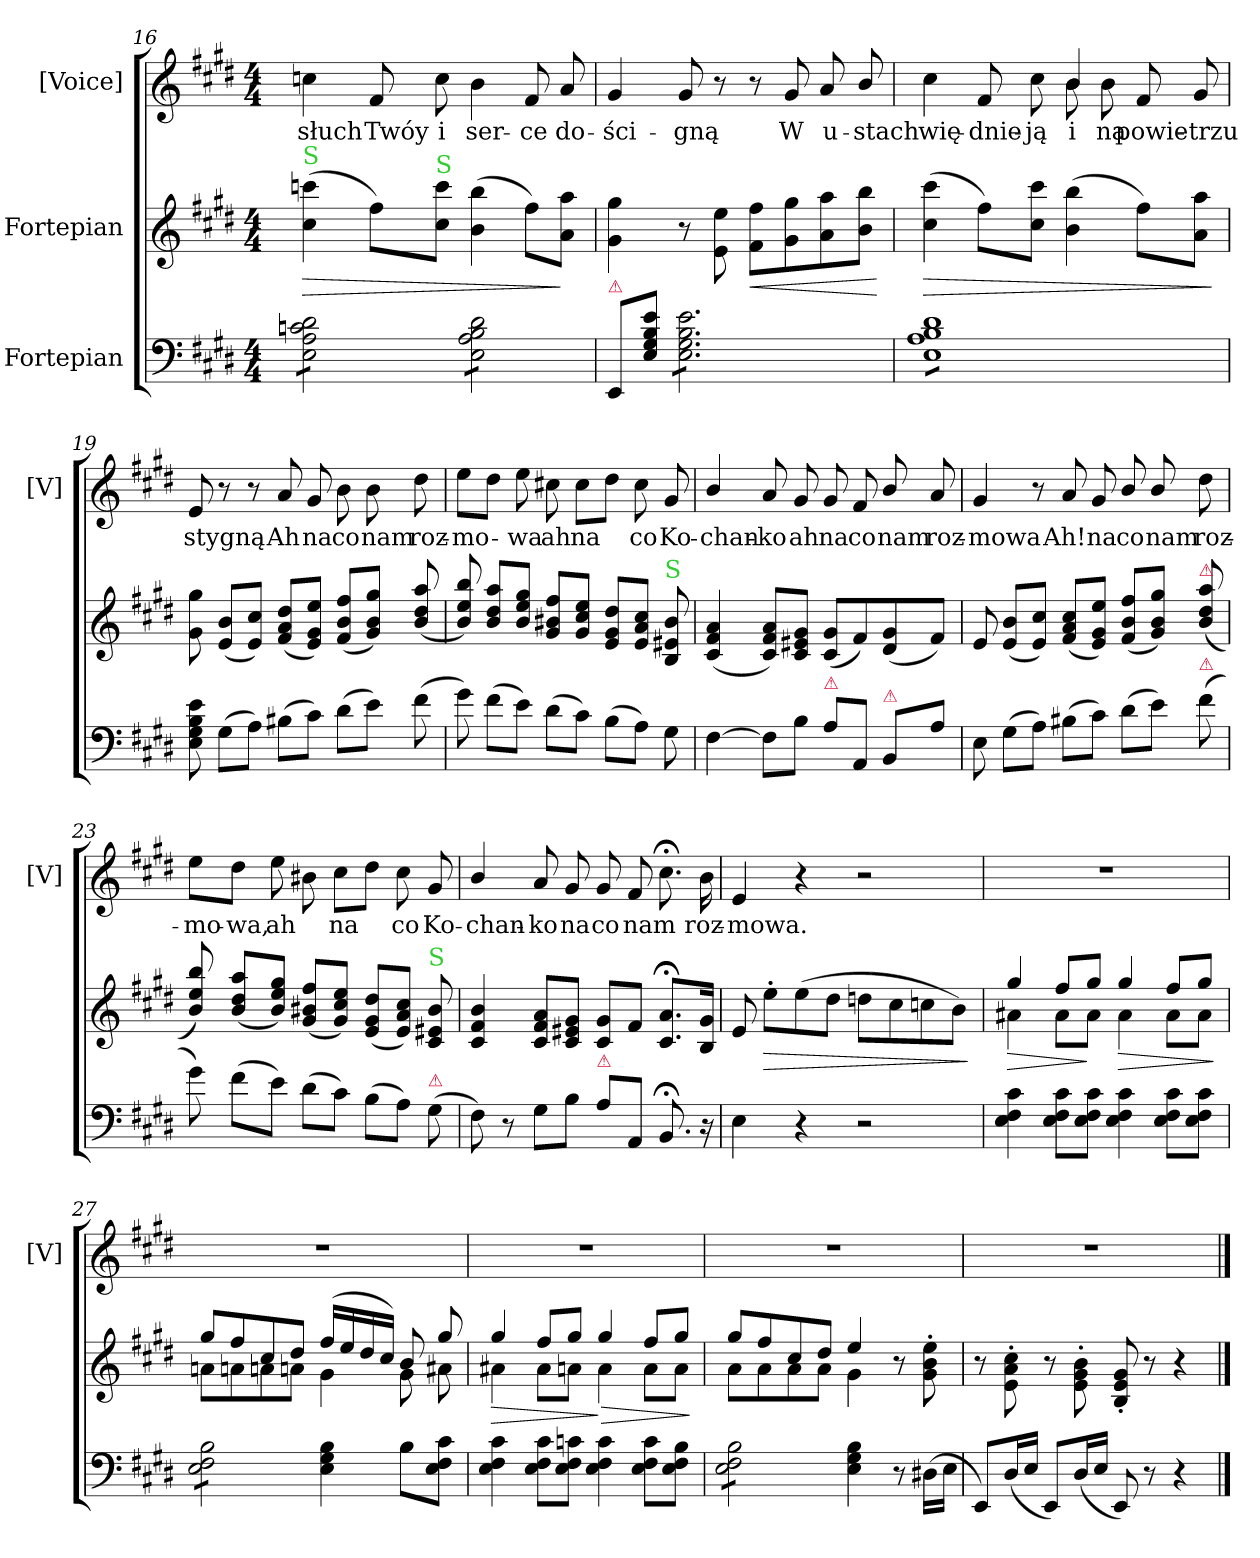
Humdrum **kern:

**kern	**kern	**dynam	**kern	**text
*part3	*part2	*part2	*part1	*part1
*staff3	*staff2	*staff2	*staff1	*staff1
*I"Fortepian	*I"Fortepian	*	*I"[Voice]	*
*	*	*	*I'[V]	*
*clefF4	*clefG2	*	*clefG2	*
*k[f#c#g#d#]	*k[f#c#g#d#]	*	*k[f#c#g#d#]	*
*M4/4	*M4/4	*	*M4/4	*
=16	=16	=16	=16	=16
!	!LO:TX:a:color=limegreen:t=S	!	!	!
!	!	!LO:HP:b	!	!
*tremolo	*	*	*	*
8E\ 8A\ 8cn\ 8d#\L	(>4cc#\ 4cccn\	>	4ccn\	słuch
8E\ 8A\ 8cn\ 8d#\	.	.	.	.
8E\ 8A\ 8cn\ 8d#\	8ff#\L)	.	8f#/	Twóy
!	!LO:TX:a:color=limegreen:t=S	!	!	!
8E\ 8A\ 8cn\ 8d#\J	8cc#\ 8ccc\J	.	8cc\	i
8E\ 8A\ 8B\ 8d#\L	(>4b\ 4bb\	.	4b\	ser-
8E\ 8A\ 8B\ 8d#\	.	.	.	.
8E\ 8A\ 8B\ 8d#\	8ff#\L)	.	8f#/	-ce
8E\ 8A\ 8B\ 8d#\J	8a\ 8aa\J	]	8a/	do-
*Xtremolo	*	*	*	*
=17	=17	=17	=17	=17
!LO:TX:a:color=crimson:t=⚠	!	!	!	!
8EE/L	4g#\ 4gg#\	.	4g#/	-ści-
8E\ 8G#\ 8B\ 8e\J	.	.	.	.
*tremolo	*	*	*	*
8E\ 8G#\ 8B\ 8e\L	8r	.	8g#/	-gną
8E\ 8G#\ 8B\ 8e\	8e\ 8ee\	.	8r	.
!	!	!LO:HP:b	!	!
8E\ 8G#\ 8B\ 8e\	8f#\ 8ff#\L	<	8r	.
8E\ 8G#\ 8B\ 8e\	8g#\ 8gg#\	.	8g#/	W
8E\ 8G#\ 8B\ 8e\	8a\ 8aa\	.	8a/	u-
8E\ 8G#\ 8B\ 8e\J	8b\ 8bb\J	.	8b/	-stach
.	.	[	.	.
=18	=18	=18	=18	=18
!	!	!LO:HP:b	!	!
*	*	*	*^	*
8E 8A 8B 8d#L	(>4cc#\ 4ccc#\	>	4cc#\	2rFyy	wię-
8E 8A 8B 8d#	.	.	.	.	.
8E 8A 8B 8d#	8ff#\L)	.	8f#/	.	-dnie-
8E 8A 8B 8d#	8cc#\ 8ccc#\J	.	8cc#\	.	-ją
8E 8A 8B 8d#	(>4b\ 4bb\	.	4b/	8b\	i
8E 8A 8B 8d#	.	.	.	8b\	na
8E 8A 8B 8d#	8ff#\L)	.	8f#/	4ryy	powie-
8E 8A 8B 8d#J	8a\ 8aa\J	.	8g#/	.	-trzu
*Xtremolo	*	*	*	*	*
*	*	*	*v	*v	*
.	.	]	.	.
=19	=19	=19	=19	=19
8E\ 8G#\ 8B\ 8e\	8g#\ 8gg#\	.	8e/	stygną
(>8G#\L	(<8e/ 8b/L	.	8r	.
8A\J)	8e/ 8cc#/J)	.	8r	.
(>8B#X\L	(<8f#/ 8a/ 8dd#/L	.	8a/	Ah
8c#\J)	8e/ 8g#/ 8ee/J)	.	8g#/	na
(>8d#\L	(<8f#/ 8b/ 8ff#/L	.	8b\	co
8e\J)	8g#/ 8b/ 8gg#/J)	.	8b\	nam
(>8f#\	(<8b/ 8dd#/ 8aa/	.	8dd#\	roz-
=20	=20	=20	=20	=20
8g#\)	8b/ 8ee/ 8bb/)	.	8ee\L	-mo-
(>8f#\L	8b/ 8dd#/ 8aa/L	.	8dd#\J	.
8e\J)	8b/ 8ee/ 8gg#/J	.	8ee\	-wa
(>8d#\L	8g#/ 8b#X/ 8ff#/L	.	8cc#X\	ah
8c#\J)	8g#/ 8cc#/ 8ee/J	.	8cc#\L	na
(>8B\L	8e/ 8g#/ 8dd#/L	.	8dd#\J	.
8A\J)	8e/ 8a/ 8cc#/J	.	8cc#\	-co
!	!LO:TX:a:color=limegreen:t=S	!	!	!
8G#\	8B/ 8e#X/ 8b#/	.	8g#/	Ko-
=21	=21	=21	=21	=21
[4F#\	(<4c#/ 4f#/ 4a/	.	4b/	-chan-
8F#\L]	8c#/ 8f#/ 8a/L)	.	8a/	-ko
8B\J	8c#/ 8e#X/ 8g#/J	.	8g#/	ah
!LO:TX:a:color=crimson:t=⚠	!	!	!	!
8A\L	(<8c#/ 8g#/L	.	8g#/	na
8AA/J	8f#/)	.	8f#/	co
!LO:TX:a:color=crimson:t=⚠	!	!	!	!
8BB/L	(<8d#/ 8g#/	.	8b/	nam
8A\J	8f#/J)	.	8a/	roz-
=22	=22	=22	=22	=22
8E\	8e/	.	4g#/	-mowa
(>8G#\L	(<8e/ 8b/L	.	.	.
8A\J)	8e/ 8cc#/J)	.	8r	.
(>8B#X\L	(<8f#/ 8a/ 8cc#/L	.	8a/	Ah!
8c#\J)	8e/ 8g#/ 8ee/J)	.	8g#/	na
(>8d#\L	(<8f#/ 8b/ 8ff#/L	.	8b/	co
8e\J)	8g#/ 8b/ 8gg#/J)	.	8b/	nam
!	!LO:TX:a:color=crimson:t=⚠	!	!	!
!LO:TX:a:color=crimson:t=⚠	!	!	!	!
(>8f#\	(<8b/ 8dd#/ 8aa/	.	8dd#\	roz-
=23	=23	=23	=23	=23
8g#\)	8b/ 8ee/ 8bb/)	.	8ee\L	-mo-
(>8f#\L	(<8b/ 8dd#/ 8aa/L	.	8dd#\J	-wa,
8e\J)	8b/ 8ee/ 8gg#/J)	.	8ee\	ah
(>8d#\L	(<8g#/ 8b#X/ 8ff#/L	.	8b#X\	.
8c#\J)	8g#/ 8cc#/ 8ee/J)	.	8cc#\L	na
(>8B\L	(<8e/ 8g#/ 8dd#/L	.	8dd#\J	.
8A\J)	8e/ 8a/ 8cc#/J)	.	8cc#\	co
!	!LO:TX:a:color=limegreen:t=S	!	!	!
!LO:TX:a:color=crimson:t=⚠	!	!	!	!
(>8G#\	8c#/ 8e#X/ 8b#/	.	8g#/	Ko-
=24	=24	=24	=24	=24
8F#\)	4c#/ 4f#/ 4b/	.	4b/	-chan-
8r	.	.	.	.
8G#\L	8c#/ 8f#/ 8a/L	.	8a/	-ko
8B\J	8c#/ 8e#X/ 8g#/J	.	8g#/	na
!LO:TX:a:color=crimson:t=⚠	!	!	!	!
8A\L	8c#/ 8g#/L	.	8g#/	co
8AA/J	8f#/J	.	8f#/	nam
8.BB;/	8.c#;</ 8.a;</L	.	8.cc#;<\	.
16r	16B/ 16g#/Jk	.	16b\	roz-
=25	=25	=25	=25	=25
4E\	8e/	.	4e/	-mowa.
!	!	!LO:HP:b	!	!
.	8ee'>\L	>	.	.
4r	(>8ee\	.	4r	.
.	8dd#\J	.	.	.
2r	8ddn\L	.	2r	.
.	8cc#\	.	.	.
.	8ccn\	.	.	.
.	8b\J)	.	.	.
.	.	]	.	.
=26	=26	=26	=26	=26
*	*^	*	*	*
!	!	!	!LO:HP:b	!	!
4E\ 4F#\ 4c#\	4gg#/	4a#X\	>	1r	.
8E\ 8F#\ 8c#\L	8ff#/L	8a#\L	.	.	.
8E\ 8F#\ 8c#\J	8gg#/J	8a#\J	]	.	.
!	!	!	!LO:HP:b	!	!
4E\ 4F#\ 4c#\	4gg#/	4a#\	>	.	.
8E\ 8F#\ 8c#\L	8ff#/L	8a#\L	.	.	.
8E\ 8F#\ 8c#\J	8gg#/J	8a#\J	.	.	.
*	*v	*v	*	*	*
.	.	]	.	.
=27	=27	=27	=27	=27
*	*^	*	*	*
*tremolo	*	*	*	*	*
*	*tremolo	*	*	*	*
8E\ 8F#\ 8B\L	8gg#/L	8an\L	.	1r	.
8E\ 8F#\ 8B\	8ff#/	8an\	.	.	.
8E\ 8F#\ 8B\	8cc#/	8an\	.	.	.
8E\ 8F#\ 8B\J	8dd#/J	8an\J	.	.	.
*	*Xtremolo	*	*	*	*
*Xtremolo	*	*	*	*	*
4E\ 4G#\ 4B\	(<16ff#/LL	4g#\	.	.	.
.	16ee/	.	.	.	.
.	16dd#/	.	.	.	.
.	16cc#/JJ)	.	.	.	.
8B\L	8b/	8g#\	.	.	.
8E\ 8F#\ 8c#\J	8gg#/	8a#X\	.	.	.
=28	=28	=28	=28	=28	=28
!	!	!	!LO:HP:b	!	!
4E\ 4F#\ 4c#\	4gg#/	4a#X\	>	1r	.
8E\ 8F#\ 8c#\L	8ff#/L	8a#\L	.	.	.
8E\ 8F#\ 8cn\J	8gg#/J	8an\J	.	.	.
!	!	!	!LO:HP:n=1:b	!	!
4E\ 4F#\ 4c\	4gg#/	4a\	] >	.	.
8E\ 8F#\ 8c\L	8ff#/L	8a\L	.	.	.
8E\ 8F#\ 8B\J	8gg#/J	8a\J	.	.	.
*	*v	*v	*	*	*
.	.	]	.	.
=29	=29	=29	=29	=29
*	*^	*	*	*
*tremolo	*	*	*	*	*
*	*tremolo	*	*	*	*
8E\ 8F#\ 8B\L	8gg#/L	8a\L	.	1r	.
8E\ 8F#\ 8B\	8ff#/	8a\	.	.	.
8E\ 8F#\ 8B\	8cc#/	8a\	.	.	.
8E\ 8F#\ 8B\J	8dd#/J	8a\J	.	.	.
*	*Xtremolo	*	*	*	*
*Xtremolo	*	*	*	*	*
4E\ 4G#\ 4B\	4ee/	4g#\	.	.	.
8r	8r	4rcyy	.	.	.
(>16D#X\LL	8g#'>\ 8b'>\ 8ee'>\	.	.	.	.
16E\JJ	.	.	.	.	.
*	*v	*v	*	*	*
=30	=30	=30	=30	=30
8EE/L)	8r	.	1r	.
(>16D#/L	8e'>\ 8a'>\ 8cc#'>\	.	.	.
16E/JJ	.	.	.	.
8EE/L)	8r	.	.	.
(>16D#/L	8e'>\ 8g#'>\ 8b'>\	.	.	.
16E/JJ	.	.	.	.
8EE/)	8B'>/ 8e'>/ 8g#'>/	.	.	.
8r	8r	.	.	.
4r	4r	.	.	.
==	==	==	==	==
*-	*-	*-	*-	*-
